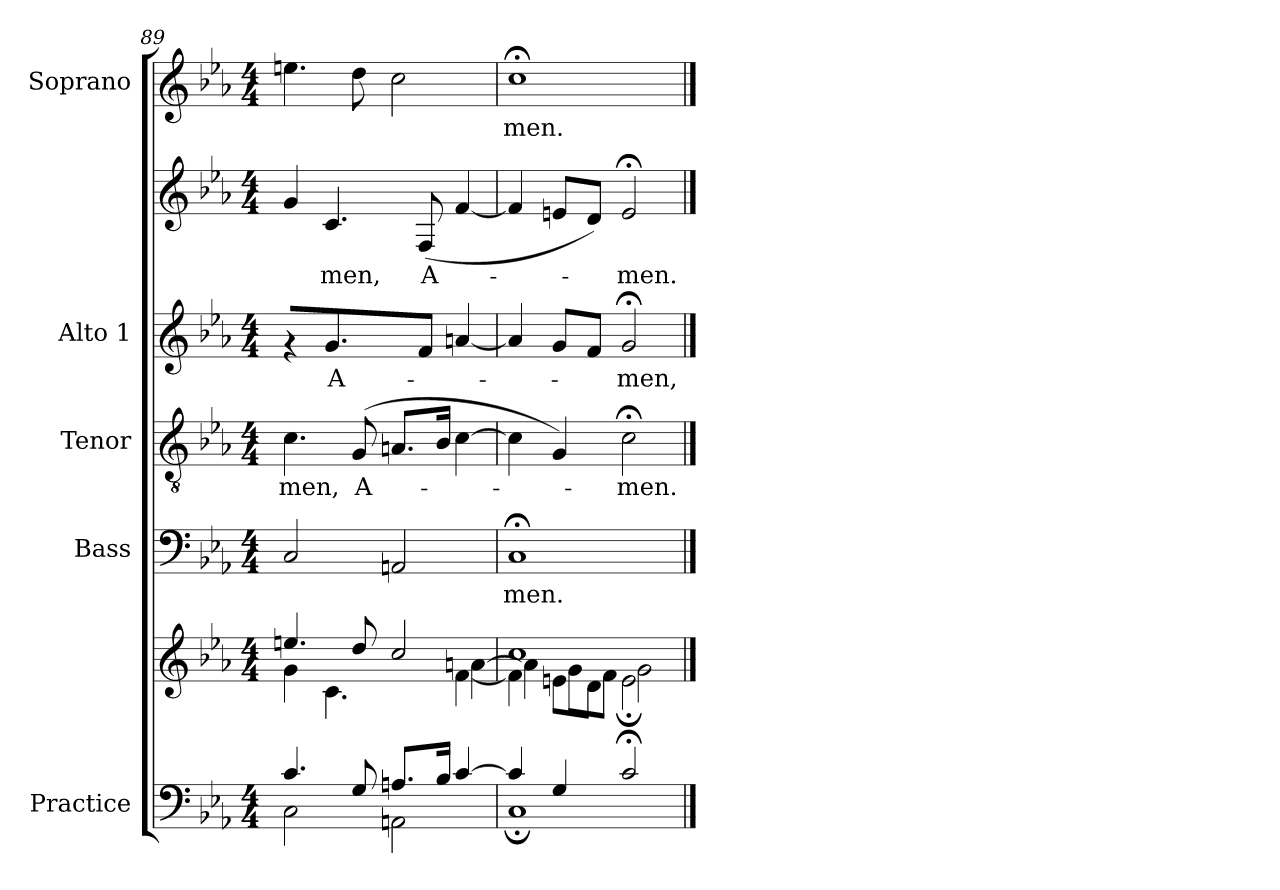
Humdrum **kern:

**kern	**kern	**kern	**text	**kern	**text	**kern	**text	**kern	**text	**kern	**text
*part5	*part5	*part4	*part4	*part3	*part3	*part2	*part2	*part2	*part2	*part1	*part1
*staff7	*staff6	*staff5	*staff5	*staff4	*staff4	*staff3	*staff3	*staff2	*staff2	*staff1	*staff1
*I"Practice	*	*I"Bass	*	*I"Tenor	*	*I"Alto 1	*	*	*	*I"Soprano	*
*	*	*I'B	*	*I'T	*	*I'A	*	*	*	*I'S	*
*clefF4	*clefG2	*clefF4	*	*clefGv2	*	*clefG2	*	*clefG2	*	*clefG2	*
*k[b-e-a-]	*k[b-e-a-]	*k[b-e-a-]	*	*k[b-e-a-]	*	*k[b-e-a-]	*	*k[b-e-a-]	*	*k[b-e-a-]	*
*E-:	*E-:	*E-:	*	*E-:	*	*E-:	*	*E-:	*	*E-:	*
*M4/4	*M4/4	*M4/4	*	*M4/4	*	*M4/4	*	*M4/4	*	*M4/4	*
=89	=89	=89	=89	=89	=89	=89	=89	=89	=89	=89	=89
*^	*^	*	*	*	*	*	*	*	*	*	*
*	*	*	*^	*	*	*	*	*	*	*	*	*	*
!	!	!	!	!	!	!	!	!LO:LY:b	!	!	!	!	!	!
4.c/	2C\	4.een/	4g\	4ryy	2C	.	4.c	-men,	4r	.	4g	.	4.een	.
!	!	!	!	!	!	!	!	!	!	!LO:LY:b	!	!LO:LY:b	!	!
.	.	.	4.c\	4.g\	.	.	.	.	4.g	A-	4.c	men,	.	.
!	!	!	!	!	!	!	!	!LO:LY:b	!	!	!	!	!	!
8G/	.	8dd/	.	.	.	.	(<8G	A-	.	.	.	.	8dd	.
8.An/L	2AAn\	2cc/	.	.	2AAn	.	8.AnL	.	.	.	.	.	2cc	.
!	!	!	!	!	!	!	!	!	!	!	!	!LO:LY:b	!	!
.	.	.	8FLyy	8f\J	.	.	.	.	8fJ	.	(<8FL	A-	.	.
16B-/J	.	.	.	.	.	.	16B-J	.	.	.	.	.	.	.
[4c/	.	.	[4f\	[4an\	.	.	[4c	.	[4an	.	[4f	.	.	.
=90	=90	=90	=90	=90	=90	=90	=90	=90	=90	=90	=90	=90	=90	=90
!	!	!	!	!	!	!LO:LY:b	!	!	!	!	!	!	!	!LO:LY:b
4c/]	1C;	1cc/	4f\]	4a\]	1C;<	men.	4c]	.	4a]	.	4f]	.	1cc;<	men.
4G/	.	.	8en\L	8g\L	.	.	4G)	.	8gL	.	8enL	.	.	.
.	.	.	8d\J	8f\J	.	.	.	.	8fJ	.	8dJ)	.	.	.
!	!	!	!	!	!	!	!	!LO:LY:b	!	!LO:LY:b	!	!LO:LY:b	!	!
2c;</	.	.	2e;<\	2g\	.	.	2c;<	men.	2g;<	men,	2e;<	men.	.	.
*v	*v	*	*	*	*	*	*	*	*	*	*	*	*	*
*	*v	*v	*v	*	*	*	*	*	*	*	*	*	*
==	==	==	==	==	==	==	==	==	==	==	==
*-	*-	*-	*-	*-	*-	*-	*-	*-	*-	*-	*-
